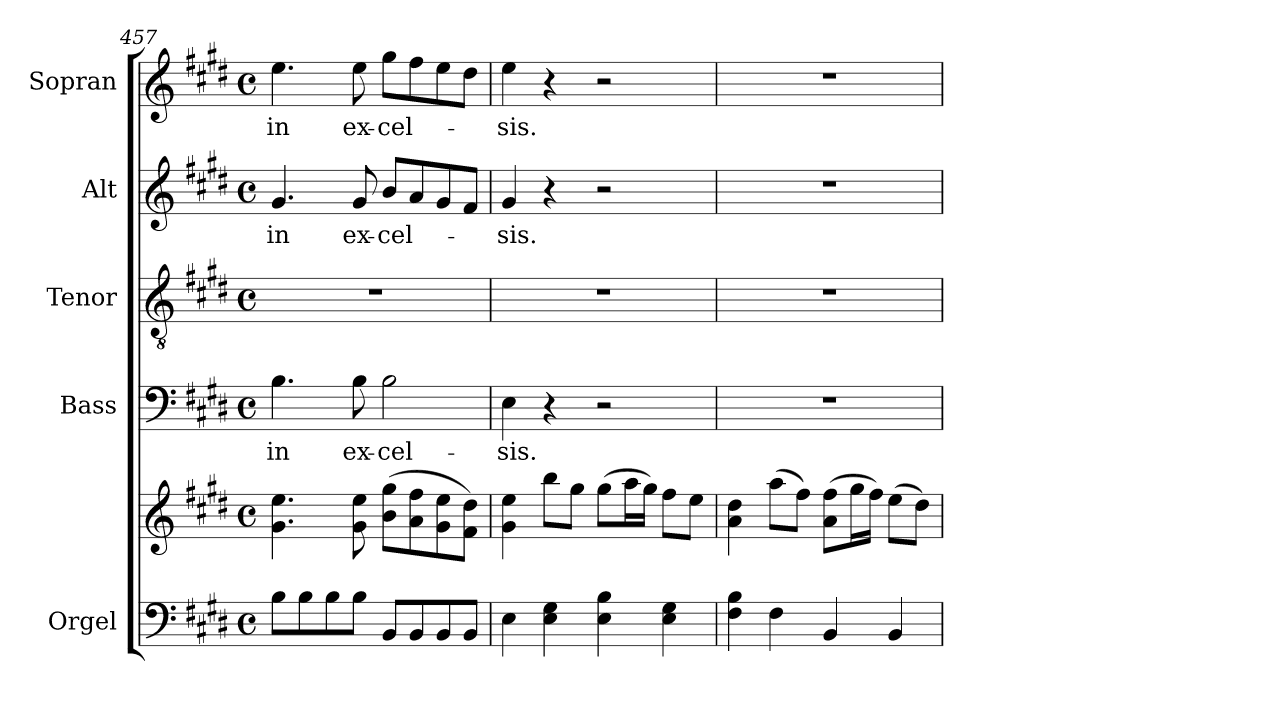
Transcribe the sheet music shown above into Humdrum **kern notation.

**kern	**kern	**kern	**text	**kern	**kern	**text	**kern	**text
*part5	*part5	*part4	*part4	*part3	*part2	*part2	*part1	*part1
*staff6	*staff5	*staff4	*staff4	*staff3	*staff2	*staff2	*staff1	*staff1
*I"Orgel	*	*I"Bass	*	*I"Tenor	*I"Alt	*	*I"Sopran	*
*I'Org.	*	*I'B.	*	*I'T.	*I'A.	*	*I'S.	*
!!LO:PB:g=z
*clefF4	*clefG2	*clefF4	*	*clefGv2	*clefG2	*	*clefG2	*
*k[f#c#g#d#]	*k[f#c#g#d#]	*k[f#c#g#d#]	*	*k[f#c#g#d#]	*k[f#c#g#d#]	*	*k[f#c#g#d#]	*
*E:	*E:	*E:	*	*E:	*E:	*	*E:	*
*M4/4	*M4/4	*M4/4	*	*M4/4	*M4/4	*	*M4/4	*
*met(c)	*met(c)	*met(c)	*	*met(c)	*met(c)	*	*met(c)	*
=457	=457	=457	=457	=457	=457	=457	=457	=457
!	!	!	!LO:LY:b	!	!	!LO:LY:b	!	!LO:LY:b
8B\L	4.g#\ 4.ee\	4.B\	in	1r	4.g#/	in	4.ee\	in
8B\	.	.	.	.	.	.	.	.
8B\	.	.	.	.	.	.	.	.
!	!	!	!LO:LY:b	!	!	!LO:LY:b	!	!LO:LY:b
8B\J	8g#\ 8ee\	8B\	ex-	.	8g#/	ex-	8ee\	ex-
!	!	!	!LO:LY:b	!	!	!LO:LY:b	!	!LO:LY:b
8BB/L	(>8b\ 8gg#\L	2B\	-cel-	.	8b/L	-cel-	8gg#\L	-cel-
8BB/	8a\ 8ff#\	.	.	.	8a/	.	8ff#\	.
8BB/	8g#\ 8ee\	.	.	.	8g#/	.	8ee\	.
8BB/J	8f#\ 8dd#\J)	.	.	.	8f#/J	.	8dd#\J	.
=458	=458	=458	=458	=458	=458	=458	=458	=458
!	!	!	!LO:LY:b	!	!	!LO:LY:b	!	!LO:LY:b
4E\	4g#\ 4ee\	4E\	-sis.	1r	4g#/	-sis.	4ee\	-sis.
4E\ 4G#\	8bb\L	4r	.	.	4r	.	4r	.
.	8gg#\J	.	.	.	.	.	.	.
4E\ 4B\	(>8gg#\L	2r	.	.	2r	.	2r	.
.	16aa\L	.	.	.	.	.	.	.
.	16gg#\JJ)	.	.	.	.	.	.	.
4E\ 4G#\	8ff#\L	.	.	.	.	.	.	.
.	8ee\J	.	.	.	.	.	.	.
=459	=459	=459	=459	=459	=459	=459	=459	=459
4F#\ 4B\	4a\ 4dd#\	1r	.	1r	1r	.	1r	.
4F#\	(>8aa\L	.	.	.	.	.	.	.
.	8ff#\J)	.	.	.	.	.	.	.
4BB/	(>8a\ 8ff#\L	.	.	.	.	.	.	.
.	16gg#\L	.	.	.	.	.	.	.
.	16ff#\JJ)	.	.	.	.	.	.	.
4BB/	(>8ee\L	.	.	.	.	.	.	.
.	8dd#\J)	.	.	.	.	.	.	.
=	=	=	=	=	=	=	=	=
*-	*-	*-	*-	*-	*-	*-	*-	*-
